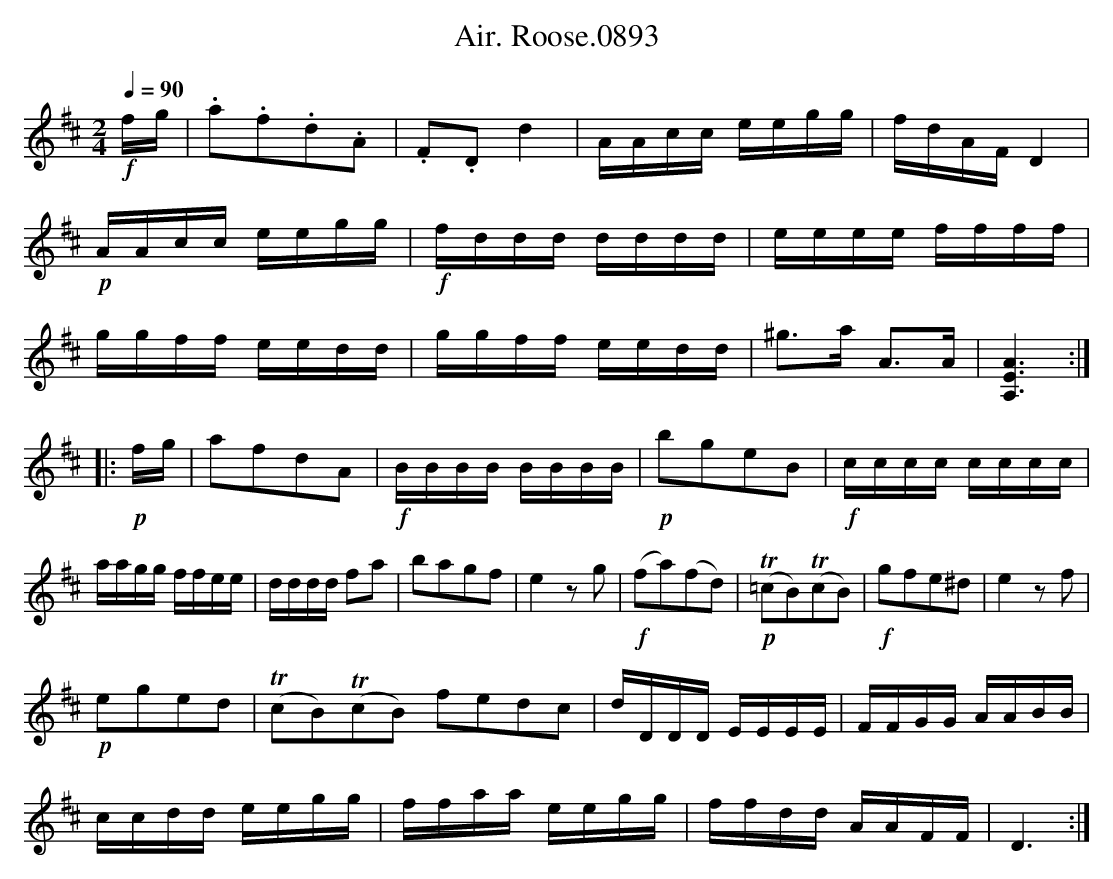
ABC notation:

X:1
T:Air. Roose.0893
Q:1/4=90
L:1/8
M:2/4
K:D
!f!f/g/|.a.f.d.A|.F.Dd2|A/A/c/c/ e/e/g/g/|f/d/A/F/ D2|
!p!A/A/c/c/ e/e/g/g/|!f!f/d/d/d/ d/d/d/d/|e/e/e/e/ f/f/f/f/|
g/g/f/f/ e/e/d/d/|g/g/f/f/ e/e/d/d/|^g>a A>A|[A,3E3A3]:|
|:!p!f/g/|afdA|!f!B/B/B/B/ B/B/B/B/|!p!bgeB|!f!c/c/c/c/ c/c/c/c/|
a/a/g/g/ f/f/e/e/|d/d/d/d/ fa|bagf|e2zg|!f!(fa)(fd)|!p!(T=cB)(TcB)|!f!gfe^d|e2zf|
!p!eged|(TcB)(TcB) fedc|d/D/D/D/ E/E/E/E/|F/F/G/G/ A/A/B/B/|
c/c/d/d/ e/e/g/g/|f/f/a/a/ e/e/g/g/|f/f/d/d/ A/A/F/F/|D3:|
